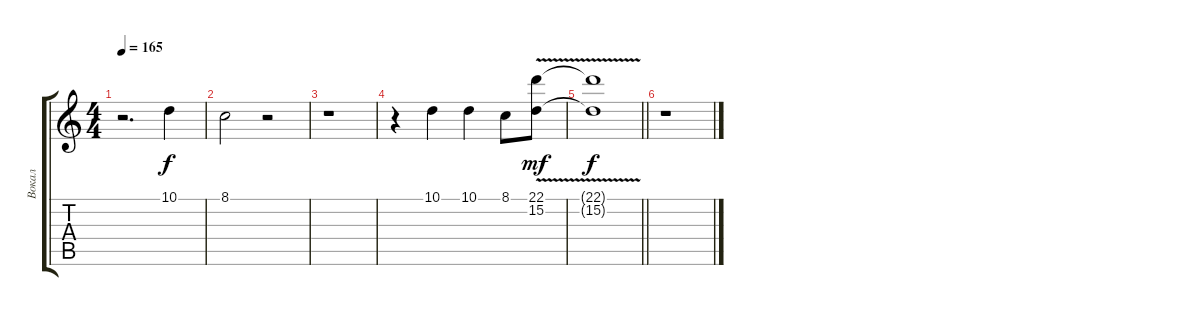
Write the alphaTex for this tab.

\track ("Вокал" "Вокал") {instrument oboe}
\staff {score tabs}
\tuning (E4 B3 G3 D3 A2 E2) {hide}
\ts (4 4)
\tempo 165
\clef g2
\ks c
r.2{d dy f} 10.1.4 |
8.1.2 r.2 |
r.1 |
r.4 10.1.4 10.1.4 8.1.8 (22.1{v} 15.2).8{dy mf} |
\barLineRight lightlight
(22.1{t} 15.2{t}).1{dy f} |
r.1
